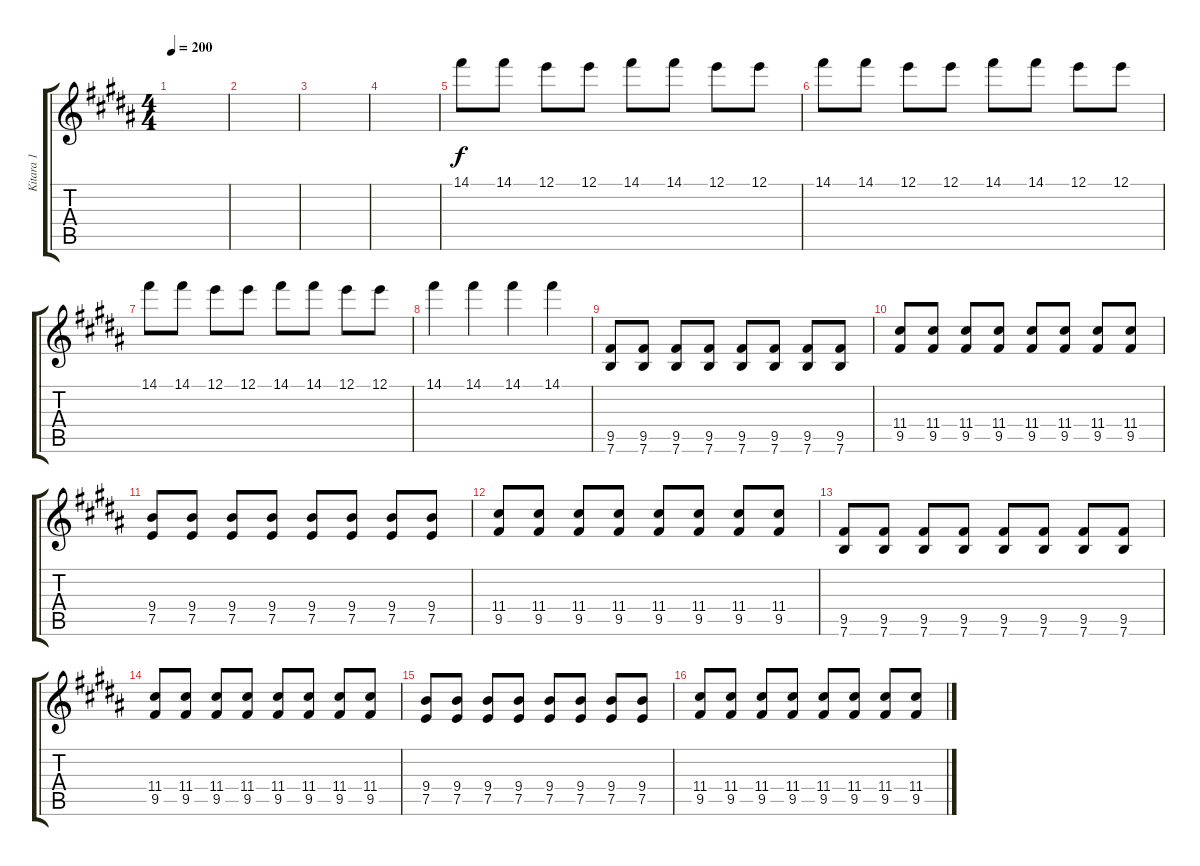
\track ("Kitara 1" "Kitara 1") {instrument distortionguitar}
\staff {score tabs}
\tuning (E4 B3 G3 D3 A2 E2) {hide}
\ts (4 4)
\tempo 200
\clef g2
\ks b
|
|
|
|
14.1.8 14.1.8 12.1.8 12.1.8 14.1.8 14.1.8 12.1.8 12.1.8 |
14.1.8 14.1.8 12.1.8 12.1.8 14.1.8 14.1.8 12.1.8 12.1.8 |
14.1.8 14.1.8 12.1.8 12.1.8 14.1.8 14.1.8 12.1.8 12.1.8 |
14.1.4 14.1.4 14.1.4 14.1.4 |
(9.5 7.6).8 (9.5 7.6).8 (9.5 7.6).8 (9.5 7.6).8 (9.5 7.6).8 (9.5 7.6).8 (9.5 7.6).8 (9.5 7.6).8 |
(11.4 9.5).8 (11.4 9.5).8 (11.4 9.5).8 (11.4 9.5).8 (11.4 9.5).8 (11.4 9.5).8 (11.4 9.5).8 (11.4 9.5).8 |
(9.4 7.5).8 (9.4 7.5).8 (9.4 7.5).8 (9.4 7.5).8 (9.4 7.5).8 (9.4 7.5).8 (9.4 7.5).8 (9.4 7.5).8 |
(11.4 9.5).8 (11.4 9.5).8 (11.4 9.5).8 (11.4 9.5).8 (11.4 9.5).8 (11.4 9.5).8 (11.4 9.5).8 (11.4 9.5).8 |
(9.5 7.6).8 (9.5 7.6).8 (9.5 7.6).8 (9.5 7.6).8 (9.5 7.6).8 (9.5 7.6).8 (9.5 7.6).8 (9.5 7.6).8 |
(11.4 9.5).8 (11.4 9.5).8 (11.4 9.5).8 (11.4 9.5).8 (11.4 9.5).8 (11.4 9.5).8 (11.4 9.5).8 (11.4 9.5).8 |
(9.4 7.5).8 (9.4 7.5).8 (9.4 7.5).8 (9.4 7.5).8 (9.4 7.5).8 (9.4 7.5).8 (9.4 7.5).8 (9.4 7.5).8 |
(11.4 9.5).8 (11.4 9.5).8 (11.4 9.5).8 (11.4 9.5).8 (11.4 9.5).8 (11.4 9.5).8 (11.4 9.5).8 (11.4 9.5).8
